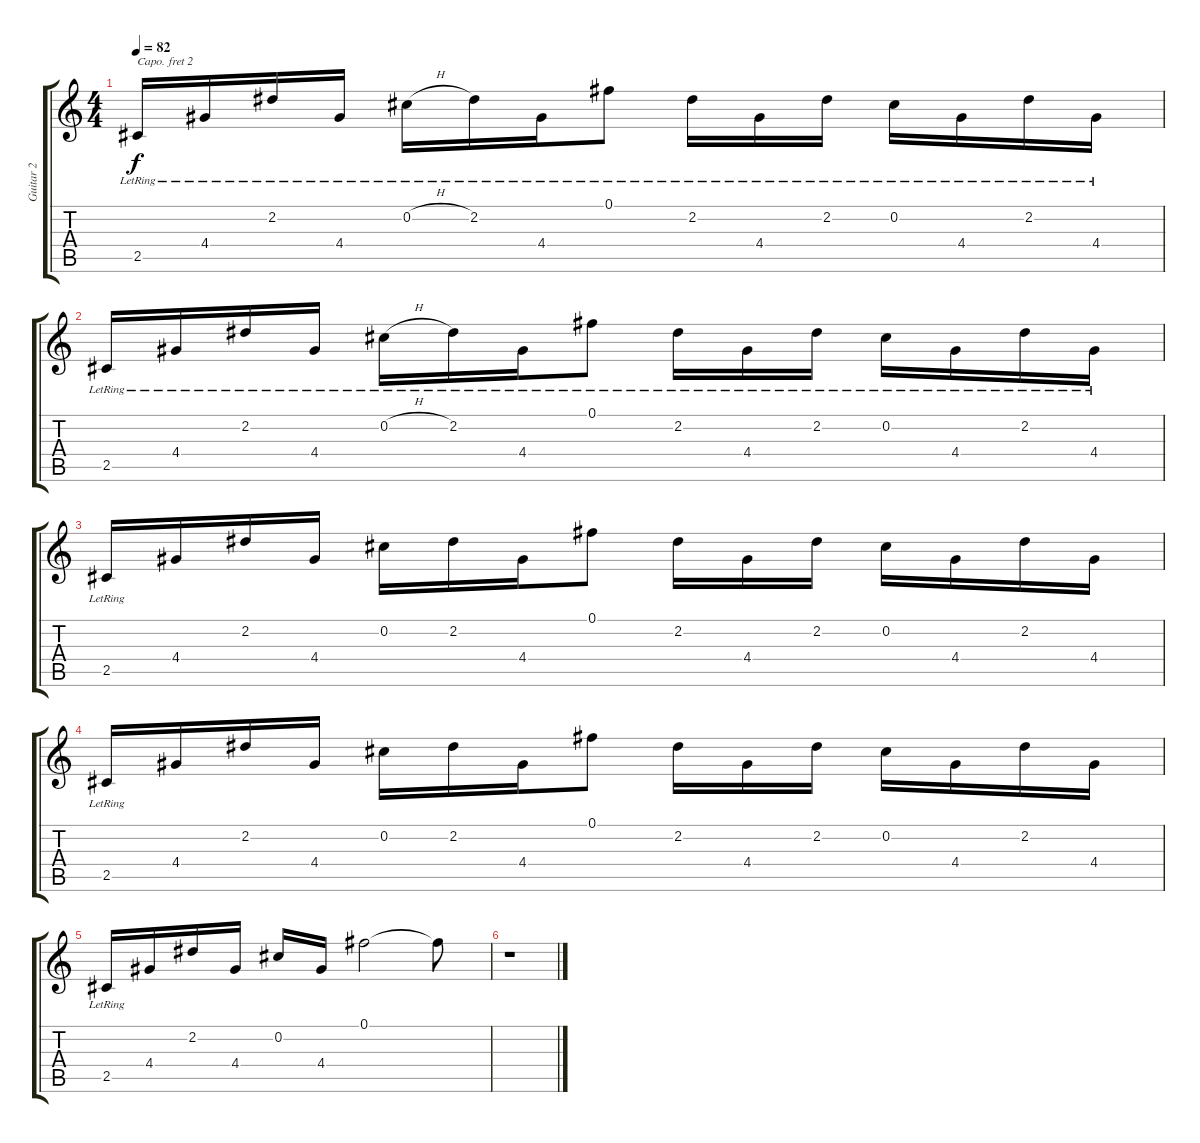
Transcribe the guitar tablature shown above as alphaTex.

\track ("Guitar 2" "Guitar 2") {instrument electricguitarclean}
\staff {score tabs}
\capo 2
\tuning (E4 B3 G3 D3 A2 E2) {hide}
\ts (4 4)
\tempo 82
\clef g2
\ks c
2.5{lr}.16{dy f} 4.4{lr}.16 2.2{lr}.16 4.4{lr}.16 0.2{h lr}.16 2.2{lr}.16 4.4{lr}.16 0.1{lr}.8 2.2{lr}.16 4.4{lr}.16 2.2{lr}.16 0.2{lr}.16 4.4{lr}.16 2.2{lr}.16 4.4{lr}.16 |
2.5{lr}.16 4.4{lr}.16 2.2{lr}.16 4.4{lr}.16 0.2{h lr}.16 2.2{lr}.16 4.4{lr}.16 0.1{lr}.8 2.2{lr}.16 4.4{lr}.16 2.2{lr}.16 0.2{lr}.16 4.4{lr}.16 2.2{lr}.16 4.4{lr}.16 |
2.5{lr}.16 4.4.16 2.2.16 4.4.16 0.2.16 2.2.16 4.4.16 0.1.8 2.2.16 4.4.16 2.2.16 0.2.16 4.4.16 2.2.16 4.4.16 |
2.5{lr}.16 4.4.16 2.2.16 4.4.16 0.2.16 2.2.16 4.4.16 0.1.8 2.2.16 4.4.16 2.2.16 0.2.16 4.4.16 2.2.16 4.4.16 |
2.5{lr}.16 4.4.16 2.2.16 4.4.16 0.2.16 4.4.16 0.1.2 0.1{t}.8 |
r.1
